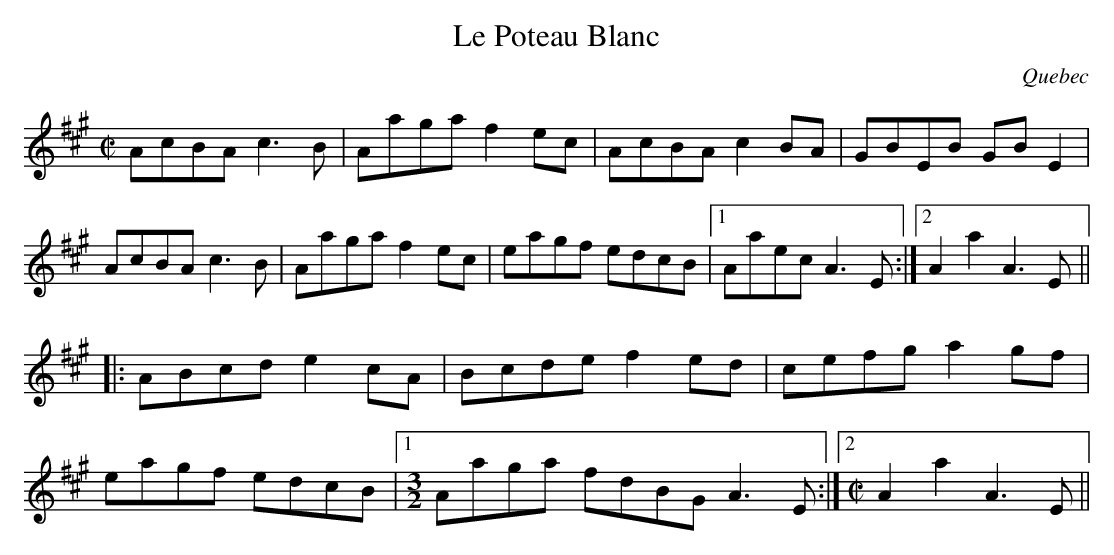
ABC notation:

X:1
T:Poteau Blanc, Le
O:Quebec
M:C|
L:1/8
K:A
AcBA c3B | Aaga f2ec | AcBA c2BA | GBEB GBE2 |
AcBA c3B | Aaga f2ec | eagf edcB |1 Aaec A3E :|2 A2a2 A3E ||
|: ABcd e2cA | Bcde f2ed | cefg a2gf |
eagf edcB |1 [M:3/2]Aaga fdBG A3E :|2 [M:C|] A2a2 A3E ||
